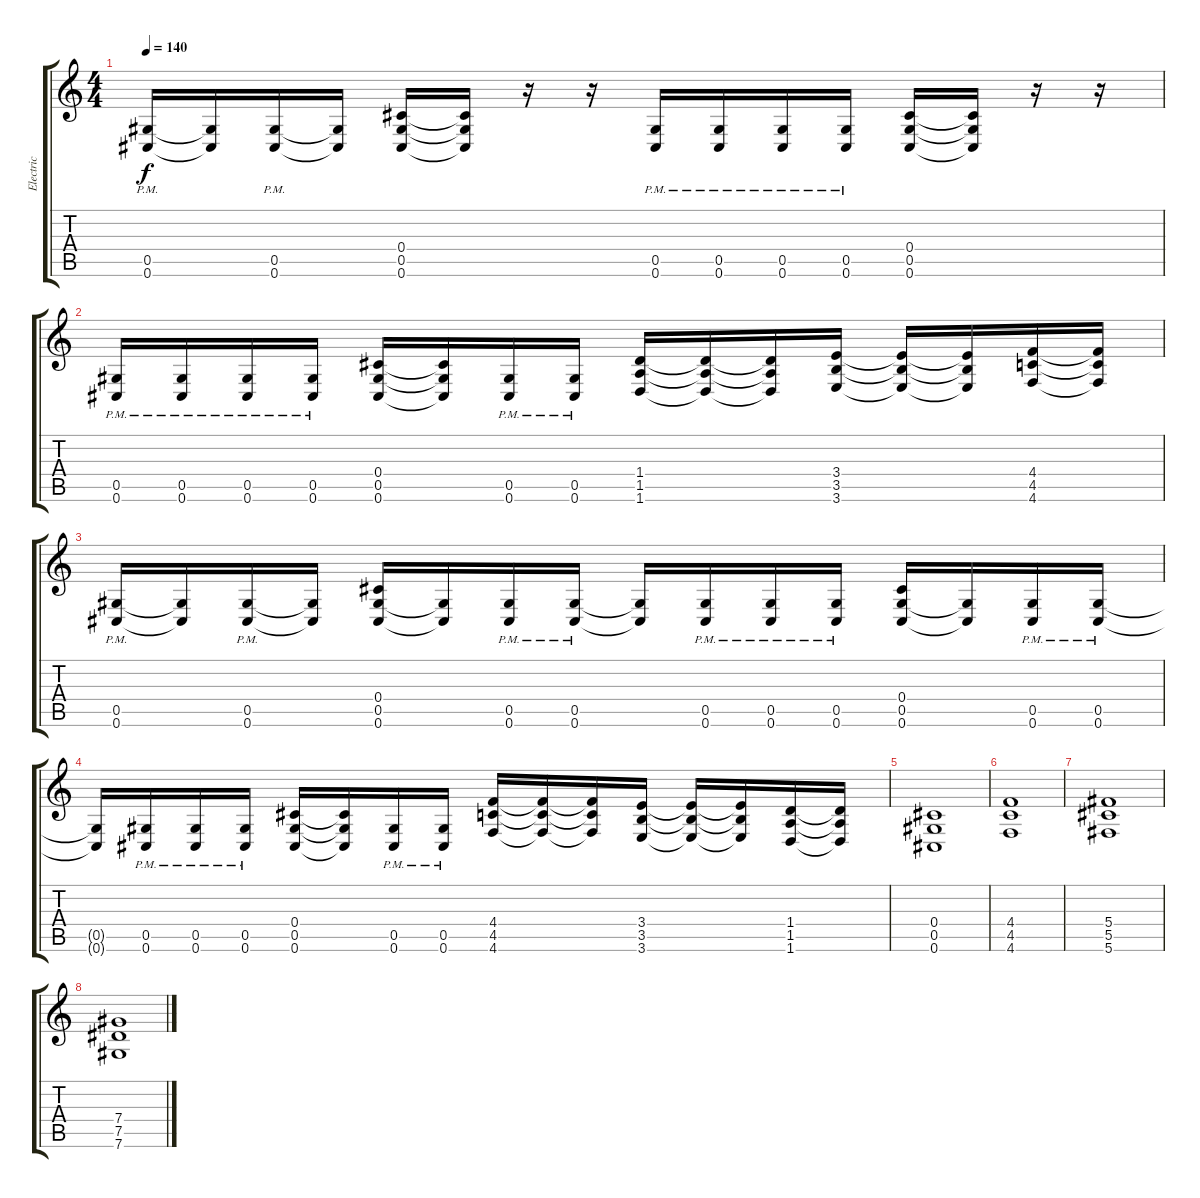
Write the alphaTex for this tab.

\track ("Electric" "Electric") {instrument distortionguitar}
\staff {score tabs}
\tuning (Eb4 Bb3 Gb3 Db3 Ab2 Db2) {hide}
\ts (4 4)
\tempo 140
\clef g2
\ks c
(0.5{pm} 0.6{pm}).16{dy f} (0.5{t} 0.6{t}).16 (0.5{pm} 0.6{pm}).16 (0.5{t} 0.6{t}).16 (0.4 0.5 0.6).16 (0.4{t} 0.5{t} 0.6{t}).16 r.16 r.16 (0.5{pm} 0.6{pm}).16 (0.5{pm} 0.6{pm}).16 (0.5{pm} 0.6{pm}).16 (0.5{pm} 0.6{pm}).16 (0.4 0.5 0.6).16 (0.4{t} 0.5{t} 0.6{t}).16 r.16 r.16 |
(0.5{pm} 0.6{pm}).16 (0.5{pm} 0.6{pm}).16 (0.5{pm} 0.6{pm}).16 (0.5{pm} 0.6{pm}).16 (0.4 0.5 0.6).16 (0.4{t} 0.5{t} 0.6{t}).16 (0.5{pm} 0.6{pm}).16 (0.5{pm} 0.6{pm}).16 (1.4 1.5 1.6).16 (1.4{t} 1.5{t} 1.6{t}).16 (1.4{t} 1.5{t} 1.6{t}).16 (3.4 3.5 3.6).16 (3.4{t} 3.5{t} 3.6{t}).16 (3.4{t} 3.5{t} 3.6{t}).16 (4.4 4.5 4.6).16 (4.4{t} 4.5{t} 4.6{t}).16 |
(0.5{pm} 0.6{pm}).16 (0.5{t} 0.6{t}).16 (0.5{pm} 0.6{pm}).16 (0.5{t} 0.6{t}).16 (0.4 0.5 0.6).16 (0.5{t} 0.6{t}).16 (0.5{pm} 0.6{pm}).16 (0.5{pm} 0.6{pm}).16 (0.5{t} 0.6{t}).16 (0.5{pm} 0.6{pm}).16 (0.5{pm} 0.6{pm}).16 (0.5{pm} 0.6{pm}).16 (0.4 0.5 0.6).16 (0.5{t} 0.6{t}).16 (0.5{pm} 0.6{pm}).16 (0.5{pm} 0.6{pm}).16 |
(0.5{t} 0.6{t}).16 (0.5{pm} 0.6{pm}).16 (0.5{pm} 0.6{pm}).16 (0.5{pm} 0.6{pm}).16 (0.4 0.5 0.6).16 (0.4{t} 0.5{t} 0.6{t}).16 (0.5{pm} 0.6{pm}).16 (0.5{pm} 0.6{pm}).16 (4.4 4.5 4.6).16 (4.4{t} 4.5{t} 4.6{t}).16 (4.4{t} 4.5{t} 4.6{t}).16 (3.4 3.5 3.6).16 (3.4{t} 3.5{t} 3.6{t}).16 (3.4{t} 3.5{t} 3.6{t}).16 (1.4 1.5 1.6).16 (1.4{t} 1.5{t} 1.6{t}).16 |
(0.4 0.5 0.6).1 |
(4.4 4.5 4.6).1 |
(5.4 5.5 5.6).1 |
(7.4 7.5 7.6).1
